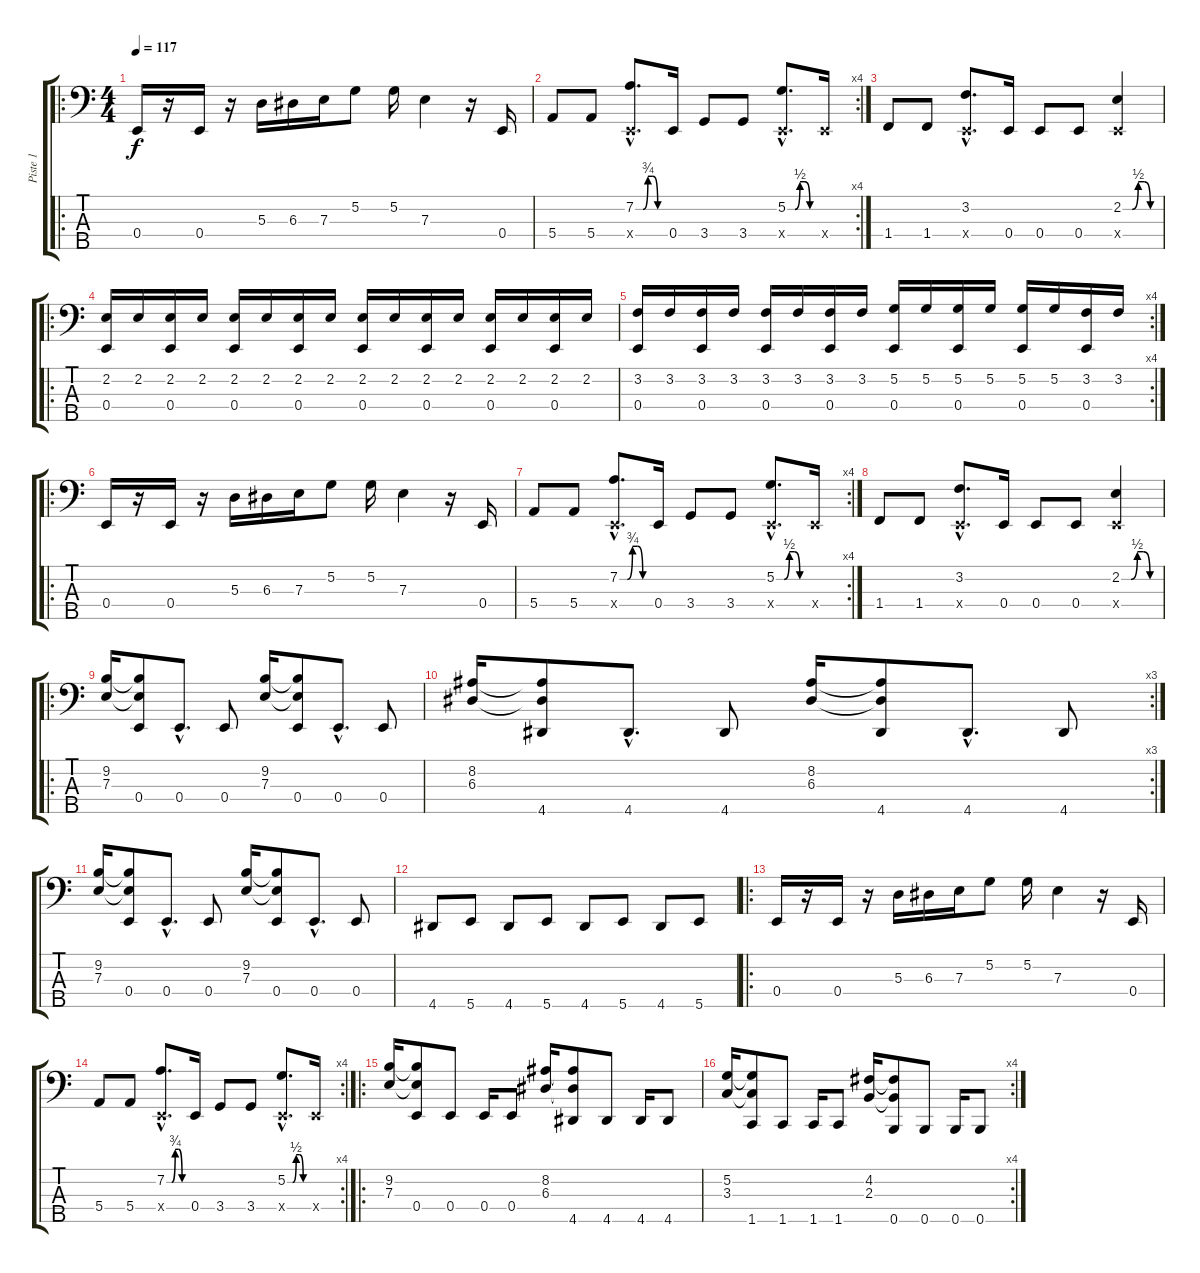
\track ("Piste 1" "Piste 1") {instrument slapbass1}
\staff {score tabs}
\tuning (G2 D2 A1 E1 B0) {hide}
\ro
\ts (4 4)
\tempo 117
\clef f4
\ks c
0.4.16{dy f instrument slapbass1} r.16 0.4.16 r.16 5.3.16 6.3.16 7.3.16 5.2.8 5.2.16 7.3.4 r.16 0.4.16 |
\rc 4
5.4.8 5.4.8 (7.2{be (custom 0 0 15 0 25 3 35 3 45 0 60 0) hac} 0.4{hac x}).8{d} 0.4.16 3.4.8 3.4.8 (5.2{be (custom 0 0 15 0 25 2 35 2 45 0 60 0) hac} 0.4{hac x}).8{d} 0.4{x}.16 |
1.4.8 1.4.8 (3.2{hac} 0.4{hac x}).8{d} 0.4.16 0.4.8 0.4.8 (2.2{be (custom 0 0 15 0 25 2 35 2 45 0 60 0)} 0.4{x}).4 |
\ro
(2.2 0.4).16{instrument electricbassfinger} 2.2.16 (2.2 0.4).16 2.2.16 (2.2 0.4).16 2.2.16 (2.2 0.4).16 2.2.16 (2.2 0.4).16 2.2.16 (2.2 0.4).16 2.2.16 (2.2 0.4).16 2.2.16 (2.2 0.4).16 2.2.16 |
\rc 4
(3.2 0.4).16 3.2.16 (3.2 0.4).16 3.2.16 (3.2 0.4).16 3.2.16 (3.2 0.4).16 3.2.16 (5.2 0.4).16 5.2.16 (5.2 0.4).16 5.2.16 (5.2 0.4).16 5.2.16 (3.2 0.4).16 3.2.16 |
\ro
0.4.16{instrument slapbass1} r.16 0.4.16 r.16 5.3.16 6.3.16 7.3.16 5.2.8 5.2.16 7.3.4 r.16 0.4.16 |
\rc 4
5.4.8 5.4.8 (7.2{be (custom 0 0 15 0 25 3 35 3 45 0 60 0) hac} 0.4{hac x}).8{d} 0.4.16 3.4.8 3.4.8 (5.2{be (custom 0 0 15 0 25 2 35 2 45 0 60 0) hac} 0.4{hac x}).8{d} 0.4{x}.16 |
1.4.8 1.4.8 (3.2{hac} 0.4{hac x}).8{d} 0.4.16 0.4.8 0.4.8 (2.2{be (custom 0 0 15 0 25 2 35 2 45 0 60 0)} 0.4{x}).4 |
\ro
(9.2 7.3).16 (9.2{t} 7.3{t} 0.4).8 0.4{hac}.8{d} 0.4.8 (9.2 7.3).16 (9.2{t} 7.3{t} 0.4).8 0.4{hac}.8{d} 0.4.8 |
\rc 3
(8.2 6.3).16 (8.2{t} 6.3{t} 4.5).8 4.5{hac}.8{d} 4.5.8 (8.2 6.3).16 (8.2{t} 6.3{t} 4.5).8 4.5{hac}.8{d} 4.5.8 |
(9.2 7.3).16 (9.2{t} 7.3{t} 0.4).8 0.4{hac}.8{d} 0.4.8 (9.2 7.3).16 (9.2{t} 7.3{t} 0.4).8 0.4{hac}.8{d} 0.4.8 |
4.5.8 5.5.8 4.5.8 5.5.8 4.5.8 5.5.8 4.5.8 5.5.8 |
\ro
0.4.16{instrument slapbass1} r.16 0.4.16 r.16 5.3.16 6.3.16 7.3.16 5.2.8 5.2.16 7.3.4 r.16 0.4.16 |
\rc 4
5.4.8 5.4.8 (7.2{be (custom 0 0 15 0 25 3 35 3 45 0 60 0) hac} 0.4{hac x}).8{d} 0.4.16 3.4.8 3.4.8 (5.2{be (custom 0 0 15 0 25 2 35 2 45 0 60 0) hac} 0.4{hac x}).8{d} 0.4{x}.16 |
\ro
(9.2 7.3).16 (9.2{t} 7.3{t} 0.4).8 0.4.8 0.4.16 0.4.8 (8.2 6.3).16 (8.2{t} 6.3{t} 4.5).8 4.5.8 4.5.16 4.5.8 |
\rc 4
(5.2 3.3).16 (5.2{t} 3.3{t} 1.5).8 1.5.8 1.5.16 1.5.8 (4.2 2.3).16 (4.2{t} 2.3{t} 0.5).8 0.5.8 0.5.16 0.5.8
